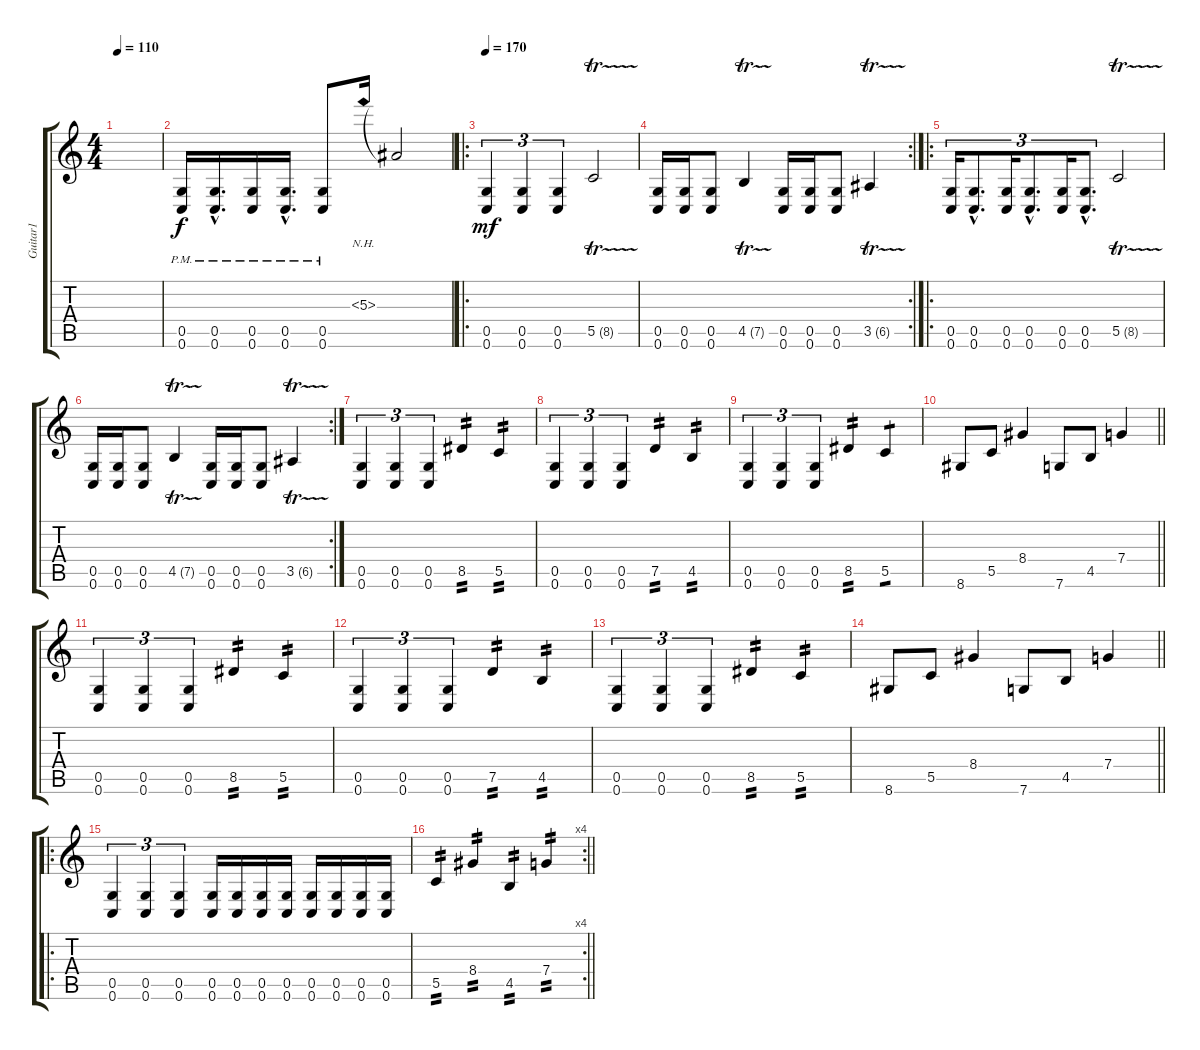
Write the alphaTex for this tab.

\track ("Guitar1" "Guitar1") {instrument distortionguitar}
\staff {score tabs}
\tuning (D4 A3 F3 C3 G2 C2) {hide}
\ts (4 4)
\tempo 110
\clef g2
\ks c
|
(0.5{pm} 0.6{pm}).16 (0.5{hac pm} 0.6{hac pm}).16{d} (0.5{pm} 0.6{pm}).16 (0.5{hac pm} 0.6{hac pm}).16{d} (0.5{pm} 0.6{pm}).8 5.3{nh}.16 5.3{t}.2{dy f} |
\ro
\tempo 170
(0.5 0.6).4{tu (3 2) dy mf} (0.5 0.6).4{tu (3 2)} (0.5 0.6).4{tu (3 2)} 5.5{tr (8 32)}.2 |
\rc 2
(0.5 0.6).16 (0.5 0.6).16 (0.5 0.6).8 4.5{tr (7 32)}.4 (0.5 0.6).16 (0.5 0.6).16 (0.5 0.6).8 3.5{tr (6 32)}.4 |
\ro
(0.5 0.6).16{tu (3 2)} (0.5{hac} 0.6{hac}).8{d tu (3 2)} (0.5 0.6).16{tu (3 2)} (0.5{hac} 0.6{hac}).8{d tu (3 2)} (0.5 0.6).16{tu (3 2)} (0.5{hac} 0.6{hac}).8{d tu (3 2)} 5.5{tr (8 32)}.2 |
\rc 2
(0.5 0.6).16 (0.5 0.6).16 (0.5 0.6).8 4.5{tr (7 32)}.4 (0.5 0.6).16 (0.5 0.6).16 (0.5 0.6).8 3.5{tr (6 32)}.4 |
(0.5 0.6).4{tu (3 2)} (0.5 0.6).4{tu (3 2)} (0.5 0.6).4{tu (3 2)} 8.5.4{tp 2} 5.5.4{tp 2} |
(0.5 0.6).4{tu (3 2)} (0.5 0.6).4{tu (3 2)} (0.5 0.6).4{tu (3 2)} 7.5.4{tp 2} 4.5.4{tp 2} |
(0.5 0.6).4{tu (3 2)} (0.5 0.6).4{tu (3 2)} (0.5 0.6).4{tu (3 2)} 8.5.4{tp 2} 5.5.4{tp 1} |
\barLineRight lightlight
8.6.8 5.5.8 8.4.4 7.6.8 4.5.8 7.4.4 |
(0.5 0.6).4{tu (3 2)} (0.5 0.6).4{tu (3 2)} (0.5 0.6).4{tu (3 2)} 8.5.4{tp 2} 5.5.4{tp 2} |
(0.5 0.6).4{tu (3 2)} (0.5 0.6).4{tu (3 2)} (0.5 0.6).4{tu (3 2)} 7.5.4{tp 2} 4.5.4{tp 2} |
(0.5 0.6).4{tu (3 2)} (0.5 0.6).4{tu (3 2)} (0.5 0.6).4{tu (3 2)} 8.5.4{tp 2} 5.5.4{tp 2} |
\barLineRight lightlight
8.6.8 5.5.8 8.4.4 7.6.8 4.5.8 7.4.4 |
\ro
(0.5 0.6).4{tu (3 2)} (0.5 0.6).4{tu (3 2)} (0.5 0.6).4{tu (3 2)} (0.5 0.6).16 (0.5 0.6).16 (0.5 0.6).16 (0.5 0.6).16 (0.5 0.6).16 (0.5 0.6).16 (0.5 0.6).16 (0.5 0.6).16 |
\rc 4
\barLineRight lightlight
5.5.4{tp 2} 8.4.4{tp 2} 4.5.4{tp 2} 7.4.4{tp 2}
